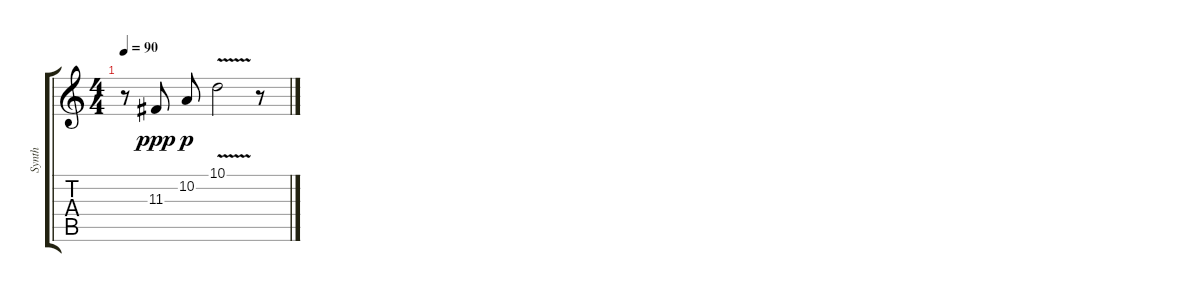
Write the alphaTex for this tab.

\track ("Synth" "Synth") {instrument celesta}
\staff {score tabs}
\tuning (E4 B3 G3 D3 A2 E2) {hide}
\ts (4 4)
\tempo 90
\clef g2
\ks c
r.8{dy p} 11.3.8{dy ppp} 10.2.8{dy p} 10.1{v}.2 r.8
